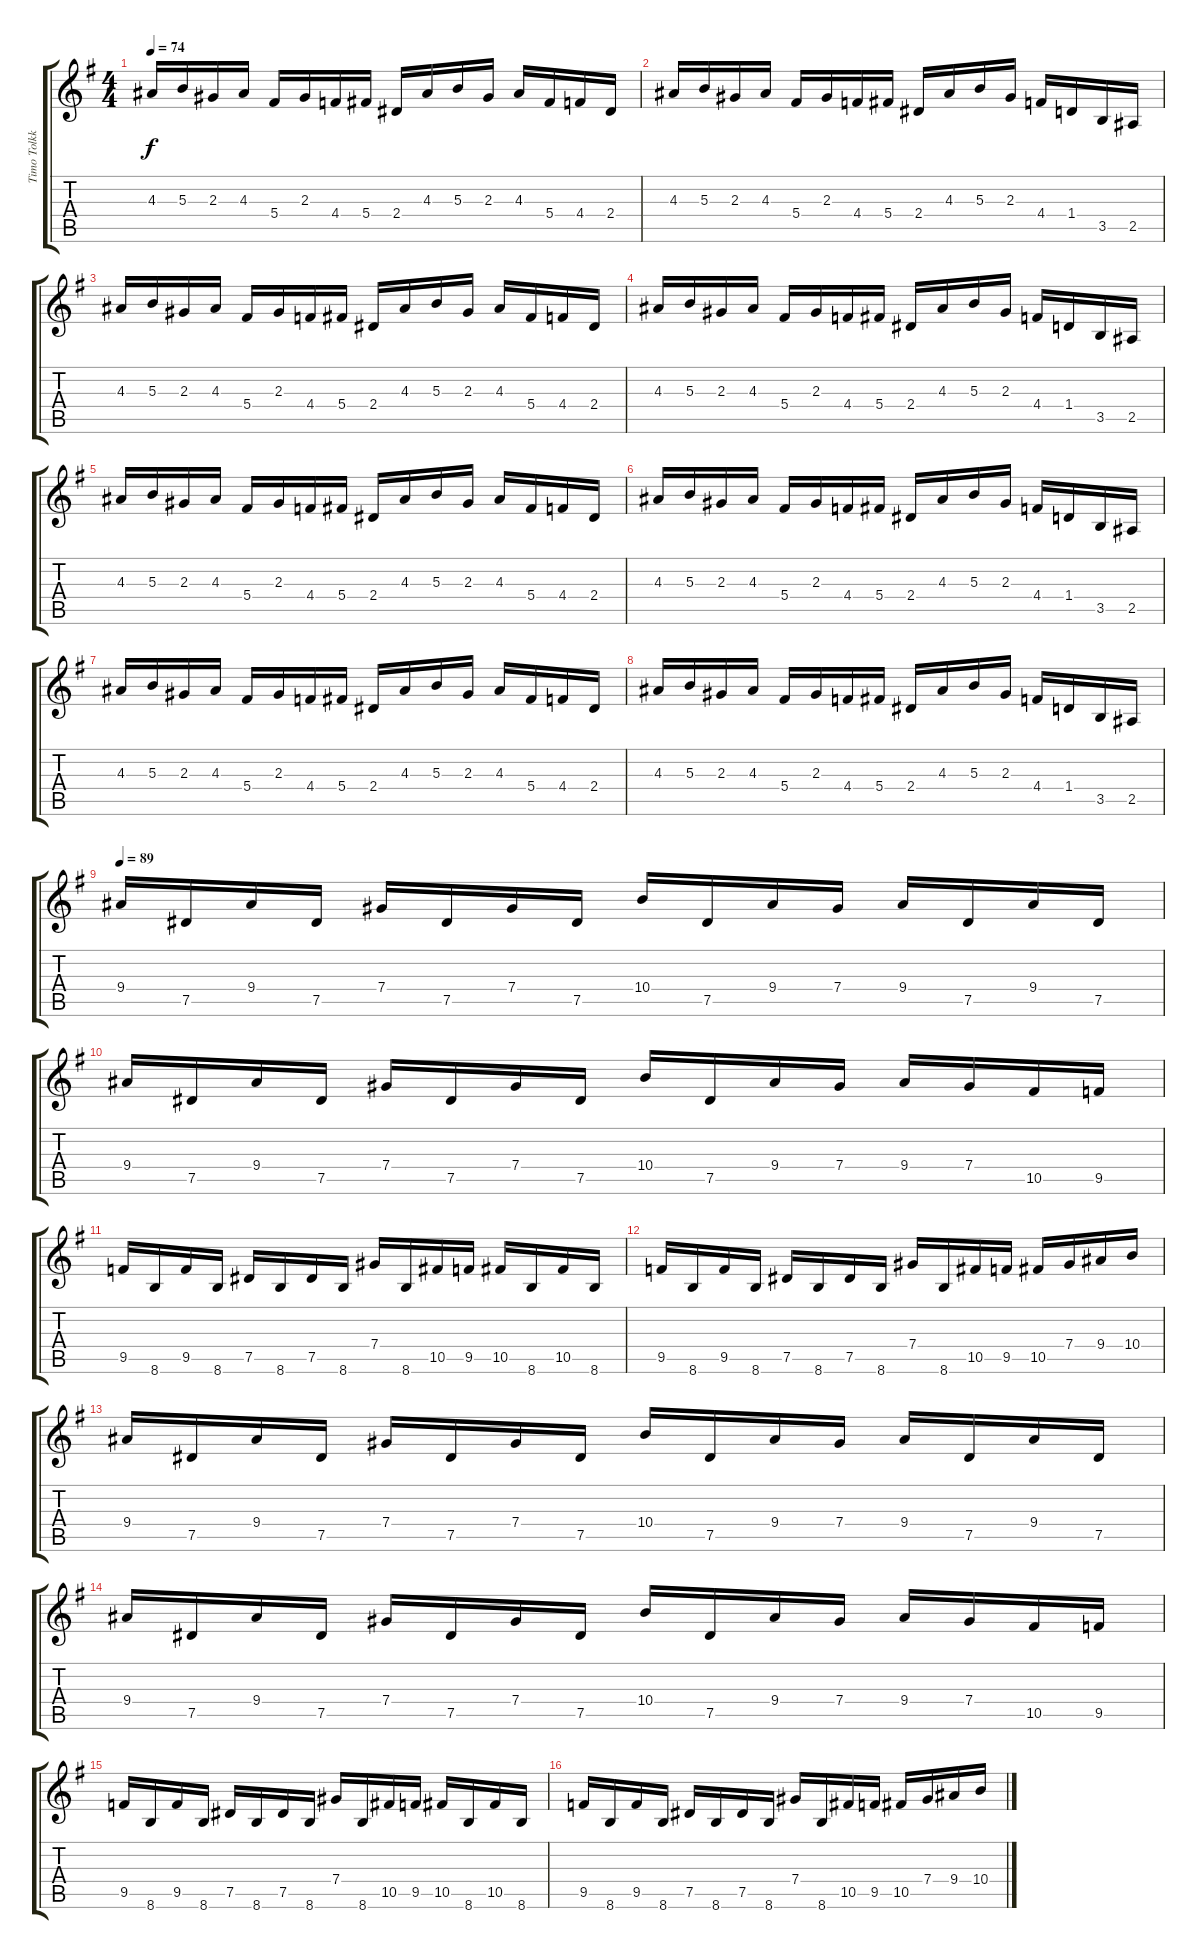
\track ("Timo Tolkki" "Timo Tolkk") {instrument acousticguitarsteel}
\staff {score tabs}
\tuning (Eb4 Bb3 Gb3 Db3 Ab2 Eb2) {hide}
\ts (4 4)
\tempo 74
\clef g2
\ks g
4.3.16{dy f instrument distortionguitar} 5.3.16 2.3.16 4.3.16 5.4.16 2.3.16 4.4.16 5.4.16 2.4.16 4.3.16 5.3.16 2.3.16 4.3.16 5.4.16 4.4.16 2.4.16 |
4.3.16 5.3.16 2.3.16 4.3.16 5.4.16 2.3.16 4.4.16 5.4.16 2.4.16 4.3.16 5.3.16 2.3.16 4.4.16 1.4.16 3.5.16 2.5.16 |
4.3.16{instrument distortionguitar} 5.3.16 2.3.16 4.3.16 5.4.16 2.3.16 4.4.16 5.4.16 2.4.16 4.3.16 5.3.16 2.3.16 4.3.16 5.4.16 4.4.16 2.4.16 |
4.3.16 5.3.16 2.3.16 4.3.16 5.4.16 2.3.16 4.4.16 5.4.16 2.4.16 4.3.16 5.3.16 2.3.16 4.4.16 1.4.16 3.5.16 2.5.16 |
4.3.16{instrument distortionguitar} 5.3.16 2.3.16 4.3.16 5.4.16 2.3.16 4.4.16 5.4.16 2.4.16 4.3.16 5.3.16 2.3.16 4.3.16 5.4.16 4.4.16 2.4.16 |
4.3.16 5.3.16 2.3.16 4.3.16 5.4.16 2.3.16 4.4.16 5.4.16 2.4.16 4.3.16 5.3.16 2.3.16 4.4.16 1.4.16 3.5.16 2.5.16 |
4.3.16{instrument distortionguitar} 5.3.16 2.3.16 4.3.16 5.4.16 2.3.16 4.4.16 5.4.16 2.4.16 4.3.16 5.3.16 2.3.16 4.3.16 5.4.16 4.4.16 2.4.16 |
4.3.16 5.3.16 2.3.16 4.3.16 5.4.16 2.3.16 4.4.16 5.4.16 2.4.16 4.3.16 5.3.16 2.3.16 4.4.16 1.4.16 3.5.16 2.5.16 |
\tempo 89
9.4.16 7.5.16 9.4.16 7.5.16 7.4.16 7.5.16 7.4.16 7.5.16 10.4.16 7.5.16 9.4.16 7.4.16 9.4.16 7.5.16 9.4.16 7.5.16 |
9.4.16 7.5.16 9.4.16 7.5.16 7.4.16 7.5.16 7.4.16 7.5.16 10.4.16 7.5.16 9.4.16 7.4.16 9.4.16 7.4.16 10.5.16 9.5.16 |
9.5.16 8.6.16 9.5.16 8.6.16 7.5.16 8.6.16 7.5.16 8.6.16 7.4.16 8.6.16 10.5.16 9.5.16 10.5.16 8.6.16 10.5.16 8.6.16 |
9.5.16 8.6.16 9.5.16 8.6.16 7.5.16 8.6.16 7.5.16 8.6.16 7.4.16 8.6.16 10.5.16 9.5.16 10.5.16 7.4.16 9.4.16 10.4.16 |
9.4.16 7.5.16 9.4.16 7.5.16 7.4.16 7.5.16 7.4.16 7.5.16 10.4.16 7.5.16 9.4.16 7.4.16 9.4.16 7.5.16 9.4.16 7.5.16 |
9.4.16 7.5.16 9.4.16 7.5.16 7.4.16 7.5.16 7.4.16 7.5.16 10.4.16 7.5.16 9.4.16 7.4.16 9.4.16 7.4.16 10.5.16 9.5.16 |
9.5.16 8.6.16 9.5.16 8.6.16 7.5.16 8.6.16 7.5.16 8.6.16 7.4.16 8.6.16 10.5.16 9.5.16 10.5.16 8.6.16 10.5.16 8.6.16 |
9.5.16 8.6.16 9.5.16 8.6.16 7.5.16 8.6.16 7.5.16 8.6.16 7.4.16 8.6.16 10.5.16 9.5.16 10.5.16 7.4.16 9.4.16 10.4.16
